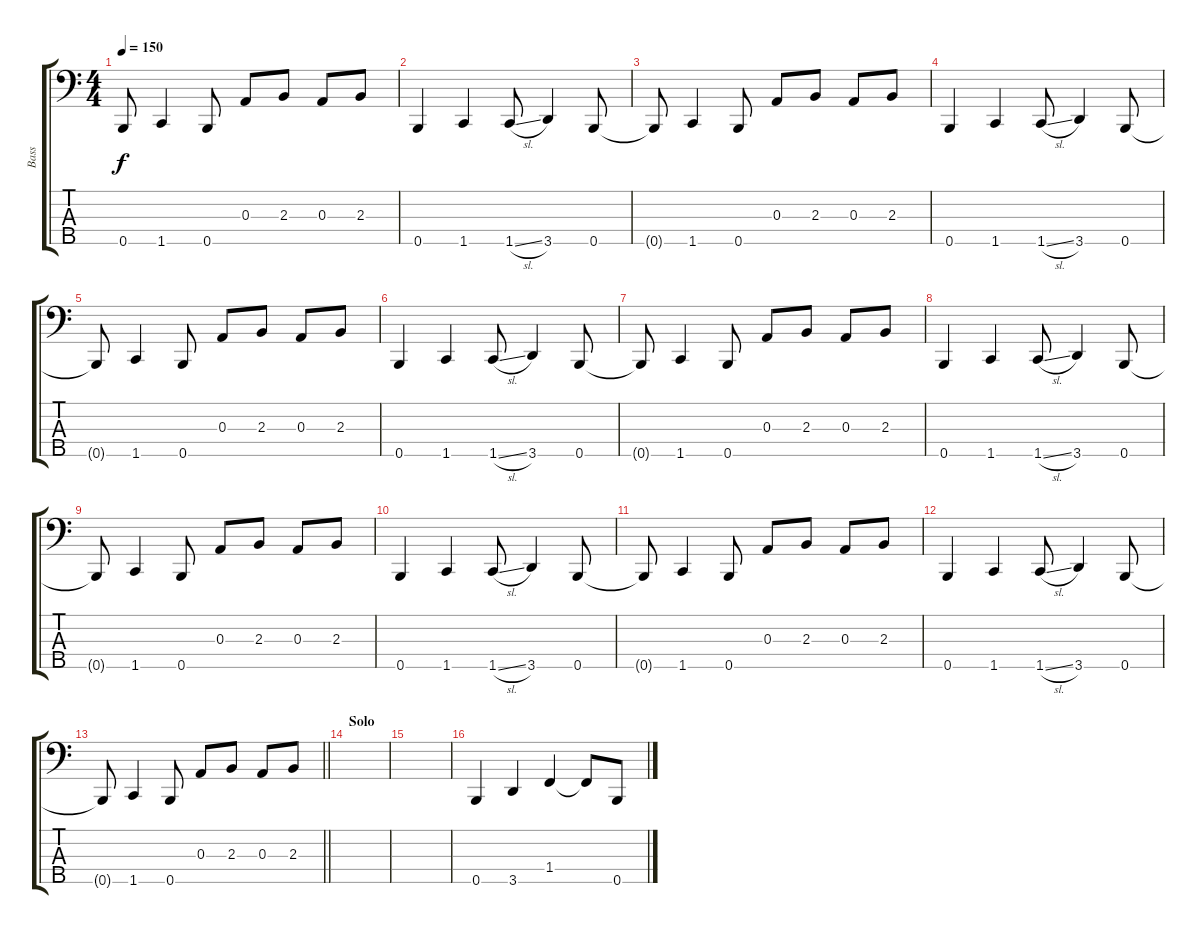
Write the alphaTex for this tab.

\track ("Bass" "Bass") {instrument electricbassfinger}
\staff {score tabs}
\tuning (G2 D2 A1 E1 B0) {hide}
\ts (4 4)
\tempo 150
\clef f4
\ks c
0.5{t}.8{dy f} 1.5.4 0.5.8 0.3.8 2.3.8 0.3.8 2.3.8 |
0.5.4 1.5.4 1.5{sl}.8 3.5.4 0.5.8 |
0.5{t}.8 1.5.4 0.5.8 0.3.8 2.3.8 0.3.8 2.3.8 |
0.5.4 1.5.4 1.5{sl}.8 3.5.4 0.5.8 |
0.5{t}.8 1.5.4 0.5.8 0.3.8 2.3.8 0.3.8 2.3.8 |
0.5.4 1.5.4 1.5{sl}.8 3.5.4 0.5.8 |
0.5{t}.8 1.5.4 0.5.8 0.3.8 2.3.8 0.3.8 2.3.8 |
0.5.4 1.5.4 1.5{sl}.8 3.5.4 0.5.8 |
0.5{t}.8 1.5.4 0.5.8 0.3.8 2.3.8 0.3.8 2.3.8 |
0.5.4 1.5.4 1.5{sl}.8 3.5.4 0.5.8 |
0.5{t}.8 1.5.4 0.5.8 0.3.8 2.3.8 0.3.8 2.3.8 |
0.5.4 1.5.4 1.5{sl}.8 3.5.4 0.5.8 |
\barLineRight lightlight
0.5{t}.8 1.5.4 0.5.8 0.3.8 2.3.8 0.3.8 2.3.8 |
\section ("" "Solo")
|
|
0.5.4 3.5.4 1.4.4 1.4{t}.8 0.5.8
